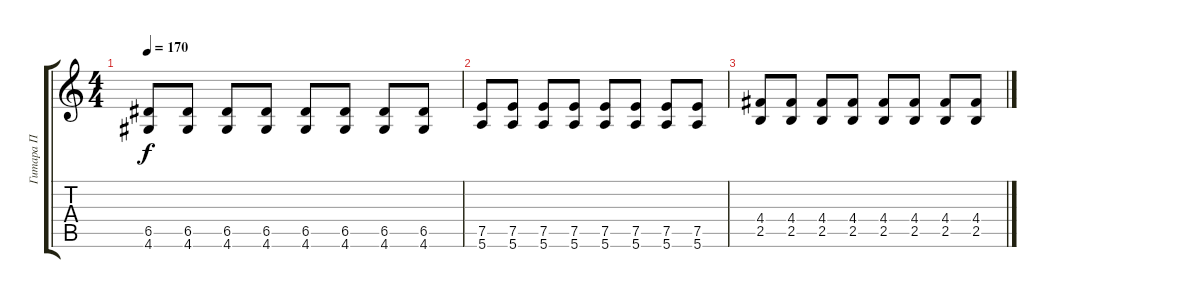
\track ("Гитара П" "Гитара П") {instrument overdrivenguitar}
\staff {score tabs}
\tuning (E4 B3 G3 D3 A2 E2) {hide}
\ts (4 4)
\tempo 170
\clef g2
\ks c
(6.5 4.6).8{dy f} (6.5 4.6).8 (6.5 4.6).8 (6.5 4.6).8 (6.5 4.6).8 (6.5 4.6).8 (6.5 4.6).8 (6.5 4.6).8 |
(7.5 5.6).8 (7.5 5.6).8 (7.5 5.6).8 (7.5 5.6).8 (7.5 5.6).8 (7.5 5.6).8 (7.5 5.6).8 (7.5 5.6).8 |
(4.4 2.5).8 (4.4 2.5).8 (4.4 2.5).8 (4.4 2.5).8 (4.4 2.5).8 (4.4 2.5).8 (4.4 2.5).8 (4.4 2.5).8
